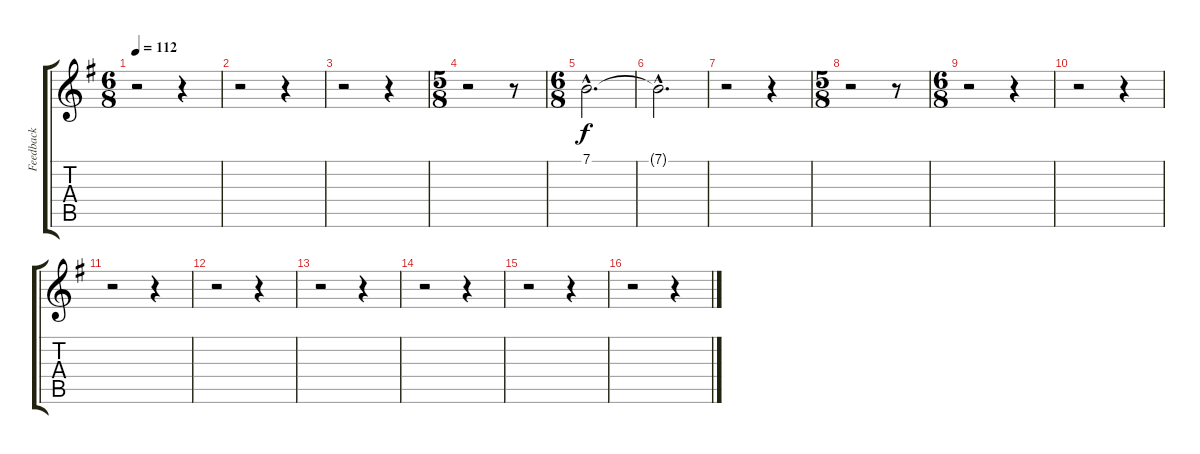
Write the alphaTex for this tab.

\track ("Feedback" "Feedback") {instrument lead1square}
\staff {score tabs}
\tuning (E4 B3 G3 D3 A2 E2) {hide}
\ts (6 8)
\tempo 112
\clef g2
\ks g
r.2{dy f} r.4 |
r.2 r.4 |
r.2 r.4 |
\ts (5 8)
r.2 r.8 |
\ts (6 8)
7.1{hac}.2{d} |
7.1{hac t}.2{d} |
r.2 r.4 |
\ts (5 8)
r.2 r.8 |
\ts (6 8)
r.2 r.4 |
r.2 r.4 |
r.2 r.4 |
r.2 r.4 |
r.2 r.4 |
r.2 r.4 |
r.2 r.4 |
r.2 r.4
